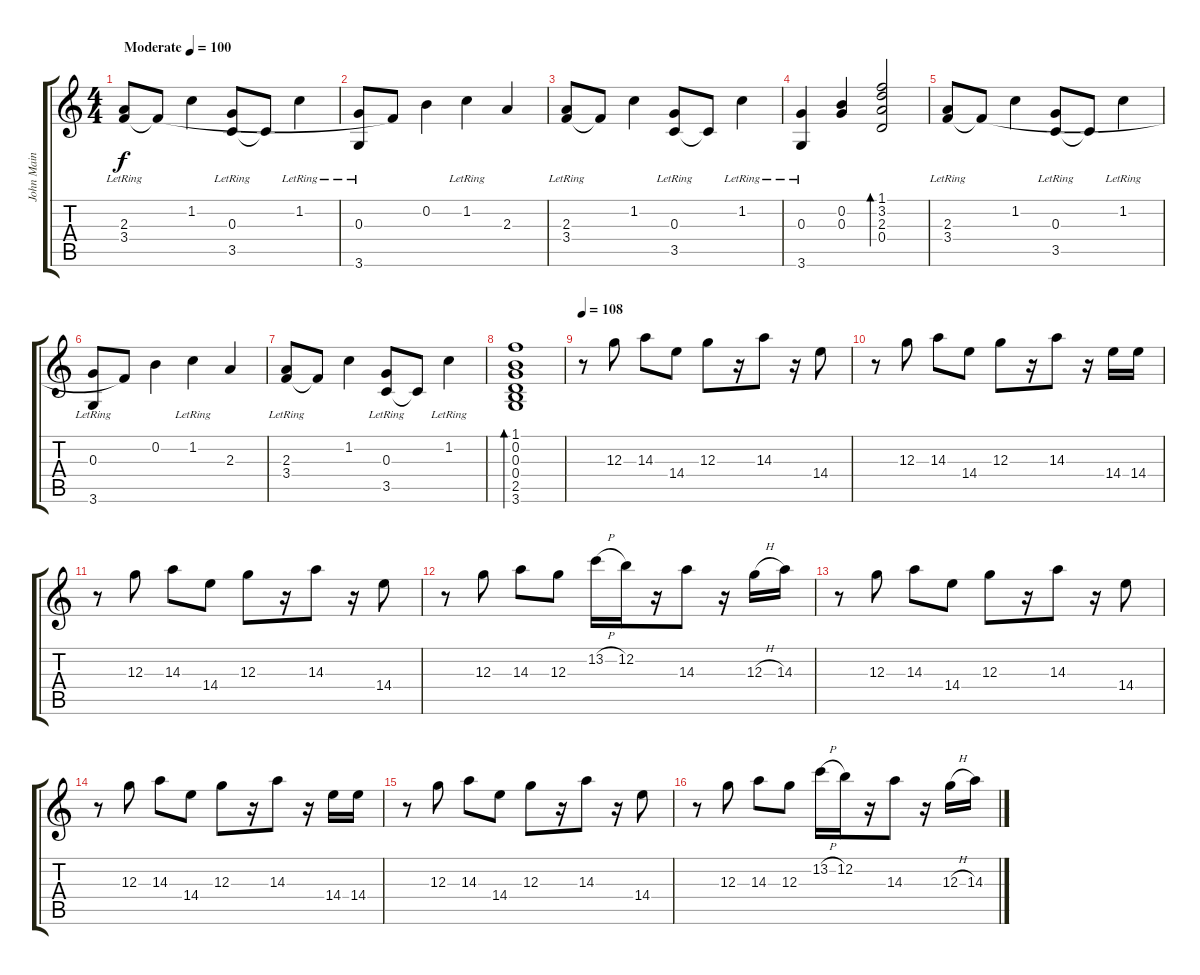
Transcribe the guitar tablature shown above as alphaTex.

\track ("John Main Guitar" "John Main ") {instrument electricguitarjazz}
\staff {score tabs}
\tuning (E4 B3 G3 D3 A2 E2) {hide}
\ts (4 4)
\tempo (100 "Moderate")
\clef g2
\ks c
(2.3{lr} 3.4{lr}).8{dy f instrument electricguitarjazz} 3.4{t}.8 1.2.4 (0.3{lr} 3.5{lr}).8 3.5{t}.8 1.2{lr}.4 |
(0.3{lr} 3.6{lr}).8 3.4{t}.8 0.2.4 1.2{lr}.4 2.3.4 |
(2.3{lr} 3.4{lr}).8 3.4{t}.8 1.2.4 (0.3{lr} 3.5{lr}).8 3.5{t}.8 1.2{lr}.4 |
(0.3 3.6{lr}).4 (0.2 0.3).4 (1.1 3.2 2.3 0.4).2{bd 240} |
(2.3{lr} 3.4{lr}).8 3.4{t}.8 1.2.4 (0.3{lr} 3.5{lr}).8 3.5{t}.8 1.2{lr}.4 |
(0.3{lr} 3.6{lr}).8 3.4{t}.8 0.2.4 1.2{lr}.4 2.3.4 |
(2.3{lr} 3.4{lr}).8 3.4{t}.8 1.2.4 (0.3{lr} 3.5{lr}).8 3.5{t}.8 1.2{lr}.4 |
(1.1 0.2 0.3 0.4 2.5 3.6).1{bd 60} |
\tempo 108
r.8{instrument electricguitarclean} 12.3.8 14.3.8 14.4.8 12.3.8 r.16 14.3.8 r.16 14.4.8 |
r.8 12.3.8 14.3.8 14.4.8 12.3.8 r.16 14.3.8 r.16 14.4.16 14.4.16 |
r.8 12.3.8 14.3.8 14.4.8 12.3.8 r.16 14.3.8 r.16 14.4.8 |
r.8 12.3.8 14.3.8 12.3.8 13.2{h}.16 12.2.16 r.16 14.3.8 r.16 12.3{h}.16 14.3.16 |
r.8 12.3.8 14.3.8 14.4.8 12.3.8 r.16 14.3.8 r.16 14.4.8 |
r.8 12.3.8 14.3.8 14.4.8 12.3.8 r.16 14.3.8 r.16 14.4.16 14.4.16 |
r.8 12.3.8 14.3.8 14.4.8 12.3.8 r.16 14.3.8 r.16 14.4.8 |
r.8 12.3.8 14.3.8 12.3.8 13.2{h}.16 12.2.16 r.16 14.3.8 r.16 12.3{h}.16 14.3.16
